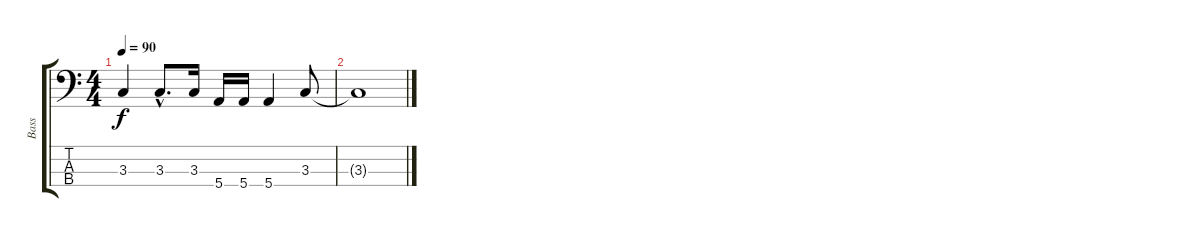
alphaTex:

\track ("Bass" "Bass") {instrument electricbassfinger}
\staff {score tabs}
\tuning (G2 D2 A1 E1) {hide}
\ts (4 4)
\tempo 90
\clef f4
\ks c
3.3.4{dy f} 3.3{hac}.8{d} 3.3.16 5.4.16 5.4.16 5.4.4 3.3.8 |
3.3{t}.1
